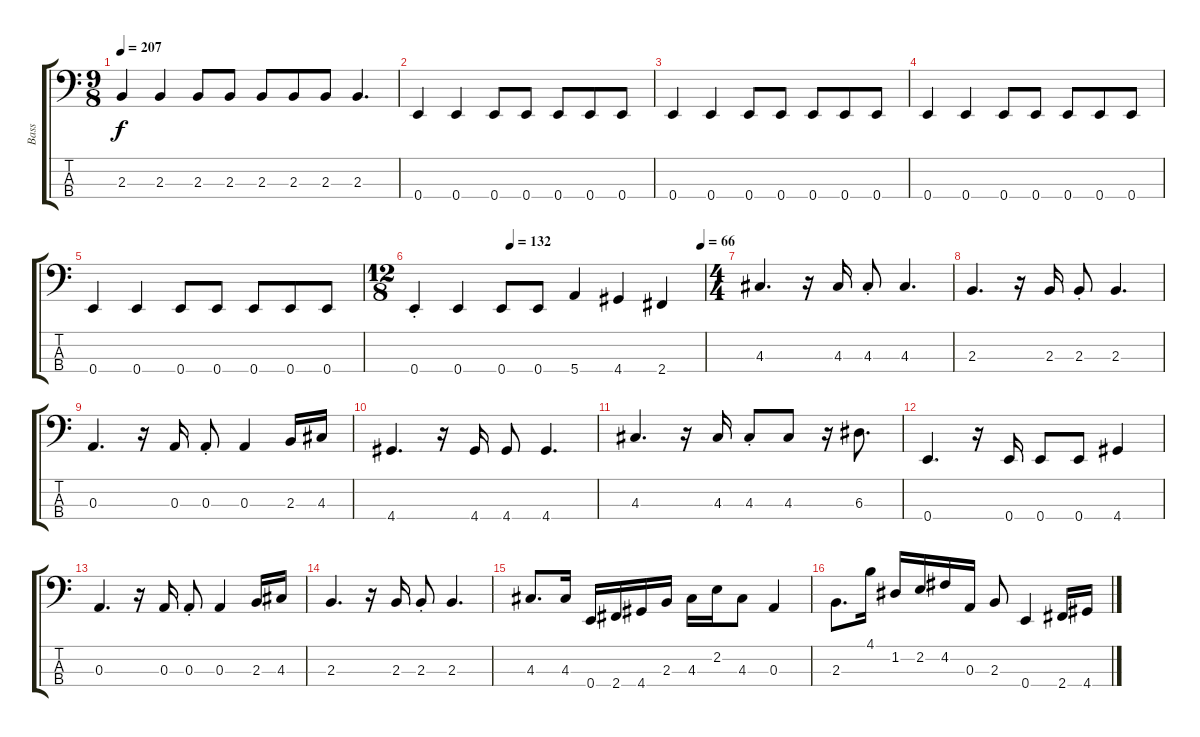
\track ("Bass" "Bass") {instrument electricbassfinger}
\staff {score tabs}
\tuning (G2 D2 A1 E1) {hide}
\ts (9 8)
\tempo 207
\clef f4
\ks c
2.3.4{dy f} 2.3.4 2.3.8 2.3.8 2.3.8 2.3.8 2.3.8 2.3.4{d} |
0.4.4 0.4.4 0.4.8 0.4.8 0.4.8 0.4.8 0.4.8 |
0.4.4 0.4.4 0.4.8 0.4.8 0.4.8 0.4.8 0.4.8 |
0.4.4 0.4.4 0.4.8 0.4.8 0.4.8 0.4.8 0.4.8 |
0.4.4 0.4.4 0.4.8 0.4.8 0.4.8 0.4.8 0.4.8 |
\ts (12 8)
\tempo (132 0.3333333333333333)
\tempo (66 0.9895833333333334)
0.4{st}.4 0.4.4 0.4.8 0.4.8 5.4.4 4.4.4 2.4.4 |
\ts (4 4)
4.3.4{d} r.16 4.3.16 4.3{st}.8 4.3.4{d} |
2.3.4{d} r.16 2.3.16 2.3{st}.8 2.3.4{d} |
0.3.4{d} r.16 0.3.16 0.3{st}.8 0.3.4 2.3.16 4.3.16 |
4.4.4{d} r.16 4.4.16 4.4.8 4.4.4{d} |
4.3.4{d} r.16 4.3.16 4.3{st}.8 4.3.8 r.16 6.3.8{d} |
0.4.4{d} r.16 0.4.16 0.4.8 0.4.8 4.4.4 |
0.3.4{d} r.16 0.3.16 0.3{st}.8 0.3.4 2.3.16 4.3.16 |
2.3.4{d} r.16 2.3.16 2.3{st}.8 2.3.4{d} |
4.3.8{d} 4.3.16 0.4.16 2.4.16 4.4.16 2.3.16 4.3.16 2.2.16 4.3.8 0.3.4 |
2.3.8{d} 4.1.16 1.2.16 2.2.16 4.2.16 0.3.16 2.3.8 0.4.4 2.4.16 4.4.16
